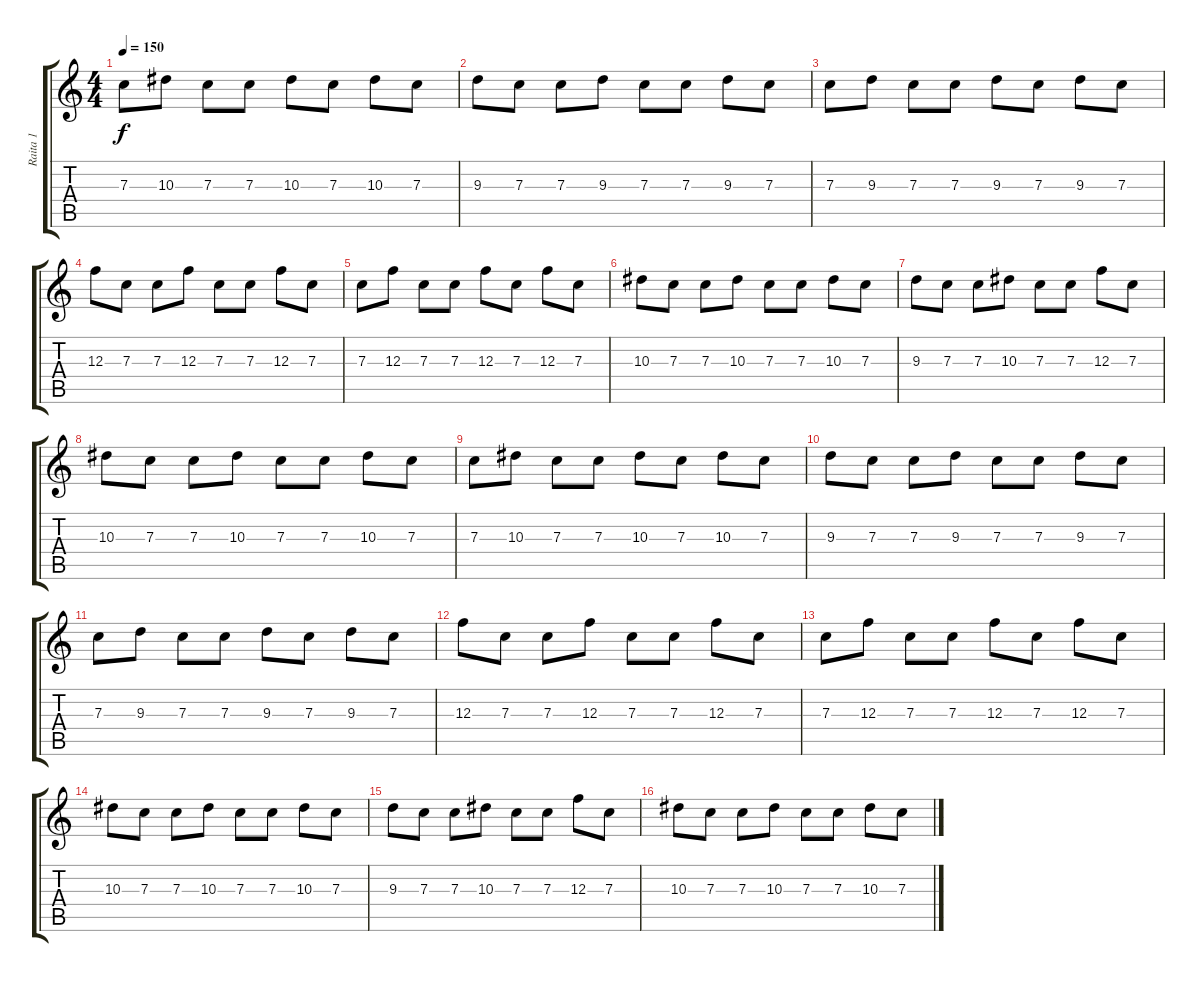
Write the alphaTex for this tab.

\track ("Raita 1" "Raita 1") {instrument distortionguitar}
\staff {score tabs}
\tuning (D4 A3 F3 C3 G2 D2) {hide}
\ts (4 4)
\tempo 150
\clef g2
\ks c
7.3.8{dy f} 10.3.8 7.3.8 7.3.8 10.3.8 7.3.8 10.3.8 7.3.8 |
9.3.8 7.3.8 7.3.8 9.3.8 7.3.8 7.3.8 9.3.8 7.3.8 |
7.3.8 9.3.8 7.3.8 7.3.8 9.3.8 7.3.8 9.3.8 7.3.8 |
12.3.8 7.3.8 7.3.8 12.3.8 7.3.8 7.3.8 12.3.8 7.3.8 |
7.3.8 12.3.8 7.3.8 7.3.8 12.3.8 7.3.8 12.3.8 7.3.8 |
10.3.8 7.3.8 7.3.8 10.3.8 7.3.8 7.3.8 10.3.8 7.3.8 |
9.3.8 7.3.8 7.3.8 10.3.8 7.3.8 7.3.8 12.3.8 7.3.8 |
10.3.8{volume 10} 7.3.8 7.3.8 10.3.8 7.3.8 7.3.8 10.3.8 7.3.8 |
7.3.8{volume 9} 10.3.8 7.3.8 7.3.8 10.3.8 7.3.8 10.3.8 7.3.8 |
9.3.8{volume 8} 7.3.8 7.3.8 9.3.8 7.3.8 7.3.8 9.3.8 7.3.8 |
7.3.8{volume 7} 9.3.8 7.3.8 7.3.8 9.3.8 7.3.8 9.3.8 7.3.8 |
12.3.8{volume 6} 7.3.8 7.3.8 12.3.8 7.3.8 7.3.8 12.3.8 7.3.8 |
7.3.8{volume 5} 12.3.8 7.3.8 7.3.8 12.3.8 7.3.8 12.3.8 7.3.8 |
10.3.8 7.3.8{volume 4} 7.3.8 10.3.8 7.3.8 7.3.8 10.3.8 7.3.8 |
9.3.8{volume 3} 7.3.8 7.3.8 10.3.8 7.3.8 7.3.8 12.3.8 7.3.8 |
10.3.8{volume 2} 7.3.8 7.3.8 10.3.8 7.3.8 7.3.8 10.3.8 7.3.8
